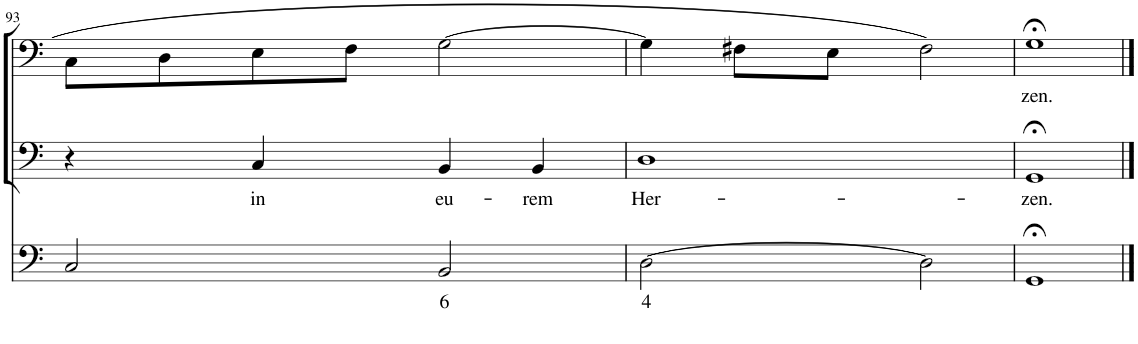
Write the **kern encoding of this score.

**kern	**text	**kern	**text	**kern	**text
*part3	*part3	*part2	*part2	*part1	*part1
*staff3	*staff3	*staff2	*staff2	*staff1	*staff1
*I"Continuo	*	*I"Bass II	*	*I"Bass I	*
!!LO:PB:g=z
*clefF4	*	*clefF4	*	*clefF4	*
*k[]	*	*k[]	*	*k[]	*
*M4/4	*	*M4/4	*	*M4/4	*
=93	=93	=93	=93	=93	=93
2C/	.	4r	.	8C\L	.
.	.	.	.	8D\	.
!	!	!	!LO:LY:b	!	!
.	.	4C/	in	8E\	.
.	.	.	.	8F\J	.
!	!LO:LY:b	!	!LO:LY:b	!	!
2BB/	6	4BB/	eu-	[2G\	.
!	!	!	!LO:LY:b	!	!
.	.	4BB/	rem	.	.
=94	=94	=94	=94	=94	=94
!	!LO:LY:b	!	!LO:LY:b	!	!
[2D\	4	1D	Her-	4G\]	.
.	.	.	.	8F#X\L	.
.	.	.	.	8E\J	.
2D\]	.	.	.	2F#\	.
=95	=95	=95	=95	=95	=95
!	!	!	!LO:LY:b	!	!LO:LY:b
1GG;<	.	1GG;<	zen.	1G;<	zen.
==	==	==	==	==	==
*-	*-	*-	*-	*-	*-
